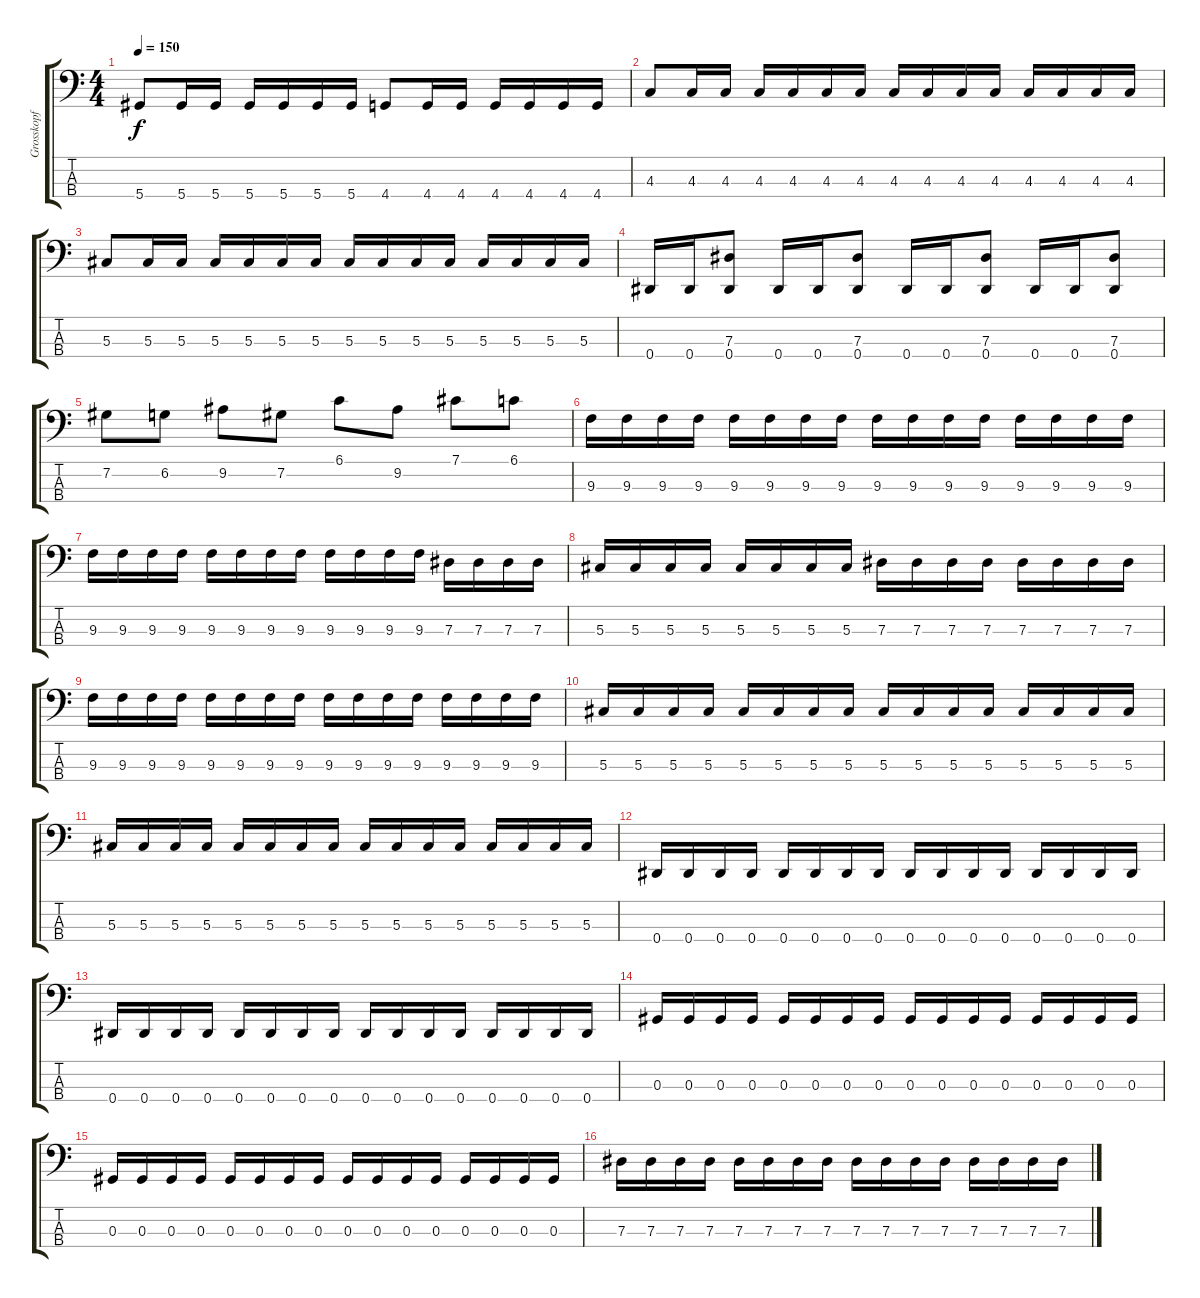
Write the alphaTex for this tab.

\track ("Grosskopf" "Grosskopf") {instrument electricbassfinger}
\staff {score tabs}
\tuning (Gb2 Db2 Ab1 Eb1) {hide}
\ts (4 4)
\tempo 150
\clef f4
\ks c
5.4.8{dy f} 5.4.16 5.4.16 5.4.16 5.4.16 5.4.16 5.4.16 4.4.8 4.4.16 4.4.16 4.4.16 4.4.16 4.4.16 4.4.16 |
4.3.8 4.3.16 4.3.16 4.3.16 4.3.16 4.3.16 4.3.16 4.3.16 4.3.16 4.3.16 4.3.16 4.3.16 4.3.16 4.3.16 4.3.16 |
5.3.8 5.3.16 5.3.16 5.3.16 5.3.16 5.3.16 5.3.16 5.3.16 5.3.16 5.3.16 5.3.16 5.3.16 5.3.16 5.3.16 5.3.16 |
0.4.16 0.4.16 (7.3 0.4).8 0.4.16 0.4.16 (7.3 0.4).8 0.4.16 0.4.16 (7.3 0.4).8 0.4.16 0.4.16 (7.3 0.4).8 |
7.2.8 6.2.8 9.2.8 7.2.8 6.1.8 9.2.8 7.1.8 6.1.8 |
9.3.16 9.3.16 9.3.16 9.3.16 9.3.16 9.3.16 9.3.16 9.3.16 9.3.16 9.3.16 9.3.16 9.3.16 9.3.16 9.3.16 9.3.16 9.3.16 |
9.3.16 9.3.16 9.3.16 9.3.16 9.3.16 9.3.16 9.3.16 9.3.16 9.3.16 9.3.16 9.3.16 9.3.16 7.3.16 7.3.16 7.3.16 7.3.16 |
5.3.16 5.3.16 5.3.16 5.3.16 5.3.16 5.3.16 5.3.16 5.3.16 7.3.16 7.3.16 7.3.16 7.3.16 7.3.16 7.3.16 7.3.16 7.3.16 |
9.3.16 9.3.16 9.3.16 9.3.16 9.3.16 9.3.16 9.3.16 9.3.16 9.3.16 9.3.16 9.3.16 9.3.16 9.3.16 9.3.16 9.3.16 9.3.16 |
5.3.16 5.3.16 5.3.16 5.3.16 5.3.16 5.3.16 5.3.16 5.3.16 5.3.16 5.3.16 5.3.16 5.3.16 5.3.16 5.3.16 5.3.16 5.3.16 |
5.3.16 5.3.16 5.3.16 5.3.16 5.3.16 5.3.16 5.3.16 5.3.16 5.3.16 5.3.16 5.3.16 5.3.16 5.3.16 5.3.16 5.3.16 5.3.16 |
0.4.16 0.4.16 0.4.16 0.4.16 0.4.16 0.4.16 0.4.16 0.4.16 0.4.16 0.4.16 0.4.16 0.4.16 0.4.16 0.4.16 0.4.16 0.4.16 |
0.4.16 0.4.16 0.4.16 0.4.16 0.4.16 0.4.16 0.4.16 0.4.16 0.4.16 0.4.16 0.4.16 0.4.16 0.4.16 0.4.16 0.4.16 0.4.16 |
0.3.16 0.3.16 0.3.16 0.3.16 0.3.16 0.3.16 0.3.16 0.3.16 0.3.16 0.3.16 0.3.16 0.3.16 0.3.16 0.3.16 0.3.16 0.3.16 |
0.3.16 0.3.16 0.3.16 0.3.16 0.3.16 0.3.16 0.3.16 0.3.16 0.3.16 0.3.16 0.3.16 0.3.16 0.3.16 0.3.16 0.3.16 0.3.16 |
7.3.16 7.3.16 7.3.16 7.3.16 7.3.16 7.3.16 7.3.16 7.3.16 7.3.16 7.3.16 7.3.16 7.3.16 7.3.16 7.3.16 7.3.16 7.3.16
